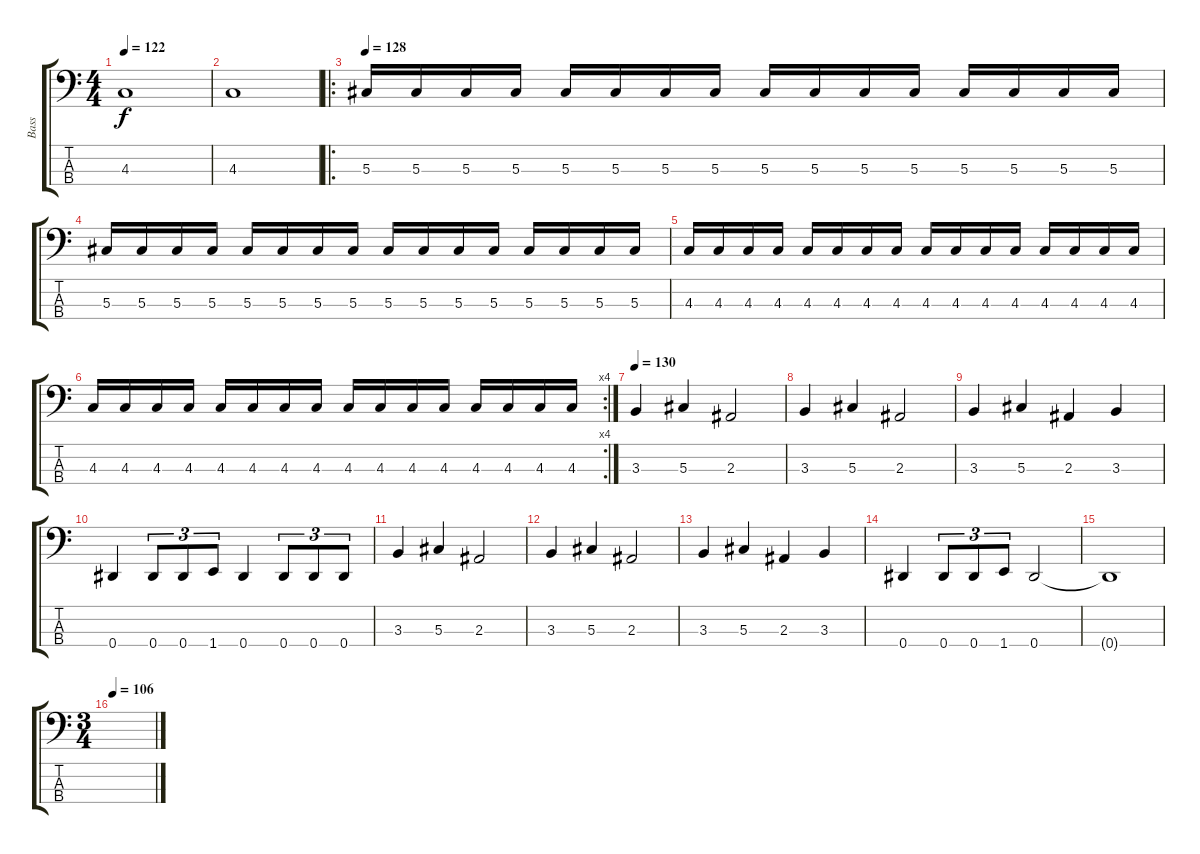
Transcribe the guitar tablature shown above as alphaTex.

\track ("Bass" "Bass") {instrument electricbasspick}
\staff {score tabs}
\tuning (Gb2 Db2 Ab1 Eb1) {hide}
\ts (4 4)
\tempo 122
\clef f4
\ks c
4.3.1{dy f} |
4.3.1 |
\ro
\tempo 128
5.3.16 5.3.16 5.3.16 5.3.16 5.3.16 5.3.16 5.3.16 5.3.16 5.3.16 5.3.16 5.3.16 5.3.16 5.3.16 5.3.16 5.3.16 5.3.16 |
5.3.16 5.3.16 5.3.16 5.3.16 5.3.16 5.3.16 5.3.16 5.3.16 5.3.16 5.3.16 5.3.16 5.3.16 5.3.16 5.3.16 5.3.16 5.3.16 |
4.3.16 4.3.16 4.3.16 4.3.16 4.3.16 4.3.16 4.3.16 4.3.16 4.3.16 4.3.16 4.3.16 4.3.16 4.3.16 4.3.16 4.3.16 4.3.16 |
\rc 4
4.3.16 4.3.16 4.3.16 4.3.16 4.3.16 4.3.16 4.3.16 4.3.16 4.3.16 4.3.16 4.3.16 4.3.16 4.3.16 4.3.16 4.3.16 4.3.16 |
\tempo 130
3.3.4 5.3.4 2.3.2 |
3.3.4 5.3.4 2.3.2 |
3.3.4 5.3.4 2.3.4 3.3.4 |
0.4.4 0.4.8{tu (3 2)} 0.4.8{tu (3 2)} 1.4.8{tu (3 2)} 0.4.4 0.4.8{tu (3 2)} 0.4.8{tu (3 2)} 0.4.8{tu (3 2)} |
3.3.4 5.3.4 2.3.2 |
3.3.4 5.3.4 2.3.2 |
3.3.4 5.3.4 2.3.4 3.3.4 |
0.4.4 0.4.8{tu (3 2)} 0.4.8{tu (3 2)} 1.4.8{tu (3 2)} 0.4.2 |
0.4{t}.1 |
\ts (3 4)
\tempo 106
